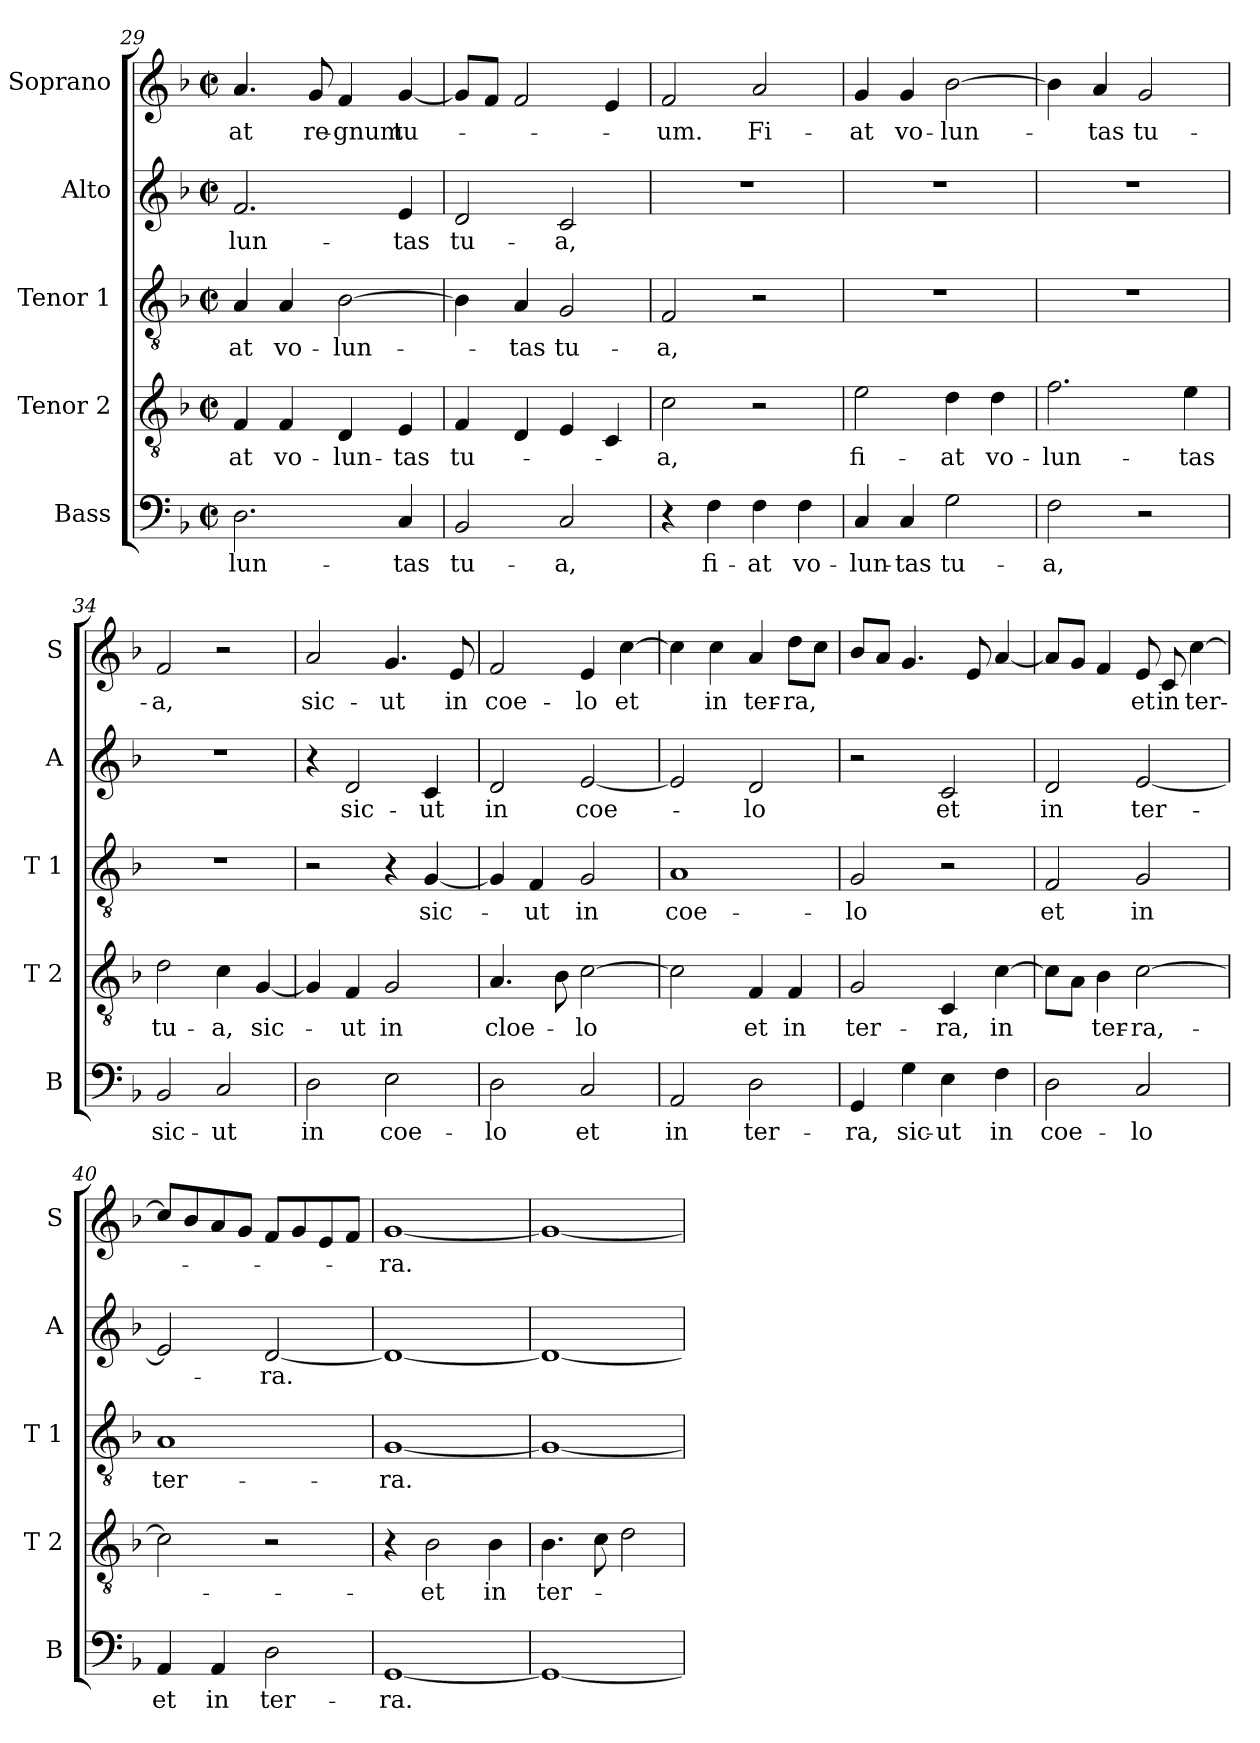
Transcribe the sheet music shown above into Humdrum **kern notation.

**kern	**text	**kern	**text	**kern	**text	**kern	**text	**kern	**text
*part5	*part5	*part4	*part4	*part3	*part3	*part2	*part2	*part1	*part1
*staff5	*staff5	*staff4	*staff4	*staff3	*staff3	*staff2	*staff2	*staff1	*staff1
*I"Bass	*	*I"Tenor 2	*	*I"Tenor 1	*	*I"Alto	*	*I"Soprano	*
*I'B	*	*I'T 2	*	*I'T 1	*	*I'A	*	*I'S	*
*clefF4	*	*clefGv2	*	*clefGv2	*	*clefG2	*	*clefG2	*
*k[b-]	*	*k[b-]	*	*k[b-]	*	*k[b-]	*	*k[b-]	*
*F:	*	*F:	*	*F:	*	*F:	*	*F:	*
*M2/2	*	*M2/2	*	*M2/2	*	*M2/2	*	*M2/2	*
*met(c|)	*	*met(c|)	*	*met(c|)	*	*met(c|)	*	*met(c|)	*
=29	=29	=29	=29	=29	=29	=29	=29	=29	=29
2.D\	-lun-	4F/	-at	4A/	-at	2.f/	-lun-	4.a/	-at
.	.	4F/	vo-	4A/	vo-	.	.	.	.
.	.	.	.	.	.	.	.	8g/	re-
.	.	4D/	-lun-	[2B-\	-lun-	.	.	4f/	-gnum
4C/	-tas	4E/	-tas	.	.	4e/	-tas	[4g/	tu-
=30	=30	=30	=30	=30	=30	=30	=30	=30	=30
2BB-/	tu-	4F/	tu-	4B-\]	.	2d/	tu-	8g/L]	.
.	.	.	.	.	.	.	.	8f/J	.
.	.	4D/	.	4A/	-tas	.	.	2f/	.
2C/	-a,	4E/	.	2G/	tu-	2c/	-a,	.	.
.	.	4C/	.	.	.	.	.	4e/	.
!!LO:PB:g=z
=31	=31	=31	=31	=31	=31	=31	=31	=31	=31
4r	.	2c\	-a,	2F/	-a,	1r	.	2f/	-um.
4F\	fi-	.	.	.	.	.	.	.	.
4F\	-at	2r	.	2r	.	.	.	2a/	Fi-
4F\	vo-	.	.	.	.	.	.	.	.
=32	=32	=32	=32	=32	=32	=32	=32	=32	=32
4C/	-lun-	2e\	fi-	1r	.	1r	.	4g/	-at
4C/	-tas	.	.	.	.	.	.	4g/	vo-
2G\	tu-	4d\	-at	.	.	.	.	[2b-\	-lun-
.	.	4d\	vo-	.	.	.	.	.	.
=33	=33	=33	=33	=33	=33	=33	=33	=33	=33
2F\	-a,	2.f\	-lun-	1r	.	1r	.	4b-\]	.
.	.	.	.	.	.	.	.	4a/	-tas
2r	.	.	.	.	.	.	.	2g/	tu-
.	.	4e\	-tas	.	.	.	.	.	.
=34	=34	=34	=34	=34	=34	=34	=34	=34	=34
2BB-/	sic-	2d\	tu-	1r	.	1r	.	2f/	-a,
2C/	-ut	4c\	-a,	.	.	.	.	2r	.
.	.	[4G/	sic-	.	.	.	.	.	.
=35	=35	=35	=35	=35	=35	=35	=35	=35	=35
2D\	in	4G/]	.	2r	.	4r	.	2a/	sic-
.	.	4F/	-ut	.	.	2d/	sic-	.	.
2E\	coe-	2G/	in	4r	.	.	.	4.g/	-ut
.	.	.	.	[4G/	sic-	4c/	-ut	.	.
.	.	.	.	.	.	.	.	8e/	in
=36	=36	=36	=36	=36	=36	=36	=36	=36	=36
2D\	-lo	4.A/	cloe-	4G/]	.	2d/	in	2f/	coe-
.	.	.	.	4F/	-ut	.	.	.	.
.	.	8B-\	.	.	.	.	.	.	.
2C/	et	[2c\	-lo	2G/	in	[2e/	coe-	4e/	-lo
.	.	.	.	.	.	.	.	[4cc\	et
!!LO:LB:g=z
=37	=37	=37	=37	=37	=37	=37	=37	=37	=37
2AA/	in	2c\]	.	1A	coe-	2e/]	.	4cc\]	.
.	.	.	.	.	.	.	.	4cc\	in
2D\	ter-	4F/	et	.	.	2d/	-lo	4a/	ter-
.	.	4F/	in	.	.	.	.	8dd\L	-ra,
.	.	.	.	.	.	.	.	8cc\J	.
=38	=38	=38	=38	=38	=38	=38	=38	=38	=38
4GG/	-ra,	2G/	ter-	2G/	-lo	2r	.	8b-/L	.
.	.	.	.	.	.	.	.	8a/J	.
4G\	sic-	.	.	.	.	.	.	4.g/	.
4E\	-ut	4C/	-ra,	2r	.	2c/	et	.	.
.	.	.	.	.	.	.	.	8e/	.
4F\	in	[4c\	in	.	.	.	.	[4a/	.
=39	=39	=39	=39	=39	=39	=39	=39	=39	=39
2D\	coe-	8c\L]	.	2F/	et	2d/	in	8a/L]	.
.	.	8A\J	.	.	.	.	.	8g/J	.
.	.	4B-\	ter-	.	.	.	.	4f/	.
2C/	-lo	[2c\	-ra,-	2G/	in	[2e/	ter-	8e/	et
.	.	.	.	.	.	.	.	8c/	in
.	.	.	.	.	.	.	.	[4cc\	ter-
=40	=40	=40	=40	=40	=40	=40	=40	=40	=40
4AA/	et	2c\]	.	1A	ter-	2e/]	.	8cc/L]	.
.	.	.	.	.	.	.	.	8b-/	.
4AA/	in	.	.	.	.	.	.	8a/	.
.	.	.	.	.	.	.	.	8g/J	.
2D\	ter-	2r	.	.	.	[2d/	-ra.	8f/L	.
.	.	.	.	.	.	.	.	8g/	.
.	.	.	.	.	.	.	.	8e/	.
.	.	.	.	.	.	.	.	8f/J	.
=41	=41	=41	=41	=41	=41	=41	=41	=41	=41
[1GG	-ra.	4r	.	[1G	-ra.	1d_	.	[1g	-ra.
.	.	2B-\	-et	.	.	.	.	.	.
.	.	4B-\	in	.	.	.	.	.	.
=42	=42	=42	=42	=42	=42	=42	=42	=42	=42
1GG_	.	4.B-\	ter-	1G_	.	1d_	.	1g_	.
.	.	8c\	.	.	.	.	.	.	.
.	.	2d\	.	.	.	.	.	.	.
=	=	=	=	=	=	=	=	=	=
*-	*-	*-	*-	*-	*-	*-	*-	*-	*-
